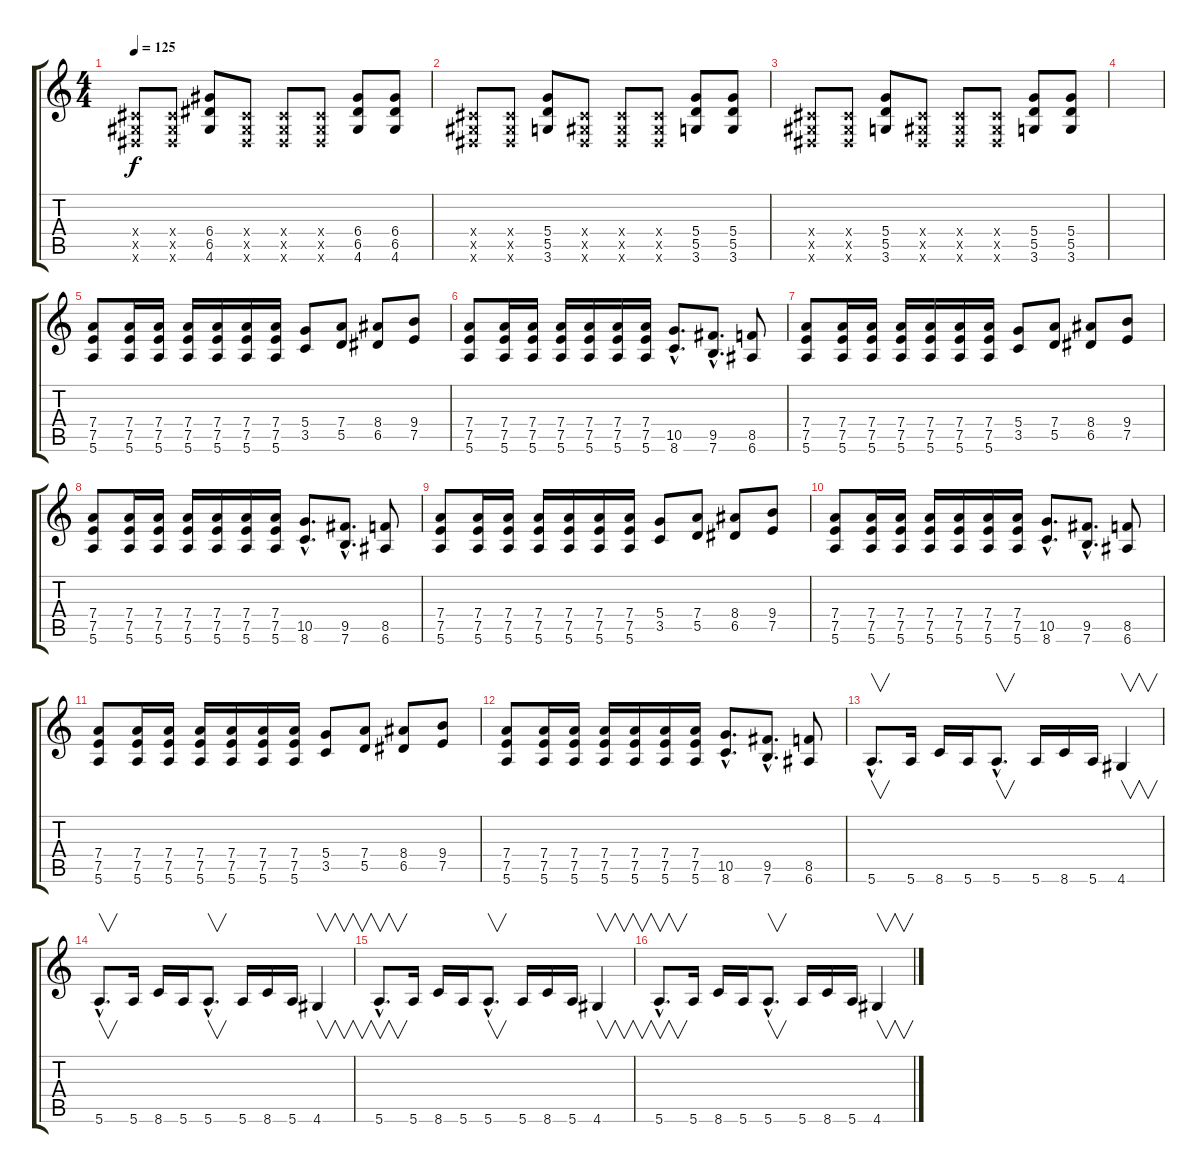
\track "" {instrument overdrivenguitar}
\staff {score tabs}
\tuning (E4 B3 G3 D3 A2 E2) {hide}
\ts (4 4)
\tempo 125
\clef g2
\ks c
(-1.4{x} -1.5{x} -1.6{x}).8{dy f} (-1.4{x} -1.5{x} -1.6{x}).8 (6.4 6.5 4.6).8 (-1.4{x} -1.5{x} -1.6{x}).8 (-1.4{x} -1.5{x} -1.6{x}).8 (-1.4{x} -1.5{x} -1.6{x}).8 (6.4 6.5 4.6).8 (6.4 6.5 4.6).8 |
(-1.4{x} -1.5{x} -1.6{x}).8 (-1.4{x} -1.5{x} -1.6{x}).8 (5.4 5.5 3.6).8 (-1.4{x} -1.5{x} -1.6{x}).8 (-1.4{x} -1.5{x} -1.6{x}).8 (-1.4{x} -1.5{x} -1.6{x}).8 (5.4 5.5 3.6).8 (5.4 5.5 3.6).8 |
(-1.4{x} -1.5{x} -1.6{x}).8 (-1.4{x} -1.5{x} -1.6{x}).8 (5.4 5.5 3.6).8 (-1.4{x} -1.5{x} -1.6{x}).8 (-1.4{x} -1.5{x} -1.6{x}).8 (-1.4{x} -1.5{x} -1.6{x}).8 (5.4 5.5 3.6).8 (5.4 5.5 3.6).8 |
|
(7.4 7.5 5.6).8 (7.4 7.5 5.6).16 (7.4 7.5 5.6).16 (7.4 7.5 5.6).16 (7.4 7.5 5.6).16 (7.4 7.5 5.6).16 (7.4 7.5 5.6).16 (5.4 3.5).8 (7.4 5.5).8 (8.4 6.5).8 (9.4 7.5).8 |
(7.4 7.5 5.6).8 (7.4 7.5 5.6).16 (7.4 7.5 5.6).16 (7.4 7.5 5.6).16 (7.4 7.5 5.6).16 (7.4 7.5 5.6).16 (7.4 7.5 5.6).16 (10.5{hac} 8.6{hac}).8{d} (9.5{hac} 7.6{hac}).8{d} (8.5 6.6).8 |
(7.4 7.5 5.6).8 (7.4 7.5 5.6).16 (7.4 7.5 5.6).16 (7.4 7.5 5.6).16 (7.4 7.5 5.6).16 (7.4 7.5 5.6).16 (7.4 7.5 5.6).16 (5.4 3.5).8 (7.4 5.5).8 (8.4 6.5).8 (9.4 7.5).8 |
(7.4 7.5 5.6).8 (7.4 7.5 5.6).16 (7.4 7.5 5.6).16 (7.4 7.5 5.6).16 (7.4 7.5 5.6).16 (7.4 7.5 5.6).16 (7.4 7.5 5.6).16 (10.5{hac} 8.6{hac}).8{d} (9.5{hac} 7.6{hac}).8{d} (8.5 6.6).8 |
(7.4 7.5 5.6).8 (7.4 7.5 5.6).16 (7.4 7.5 5.6).16 (7.4 7.5 5.6).16 (7.4 7.5 5.6).16 (7.4 7.5 5.6).16 (7.4 7.5 5.6).16 (5.4 3.5).8 (7.4 5.5).8 (8.4 6.5).8 (9.4 7.5).8 |
(7.4 7.5 5.6).8 (7.4 7.5 5.6).16 (7.4 7.5 5.6).16 (7.4 7.5 5.6).16 (7.4 7.5 5.6).16 (7.4 7.5 5.6).16 (7.4 7.5 5.6).16 (10.5{hac} 8.6{hac}).8{d} (9.5{hac} 7.6{hac}).8{d} (8.5 6.6).8 |
(7.4 7.5 5.6).8 (7.4 7.5 5.6).16 (7.4 7.5 5.6).16 (7.4 7.5 5.6).16 (7.4 7.5 5.6).16 (7.4 7.5 5.6).16 (7.4 7.5 5.6).16 (5.4 3.5).8 (7.4 5.5).8 (8.4 6.5).8 (9.4 7.5).8 |
(7.4 7.5 5.6).8 (7.4 7.5 5.6).16 (7.4 7.5 5.6).16 (7.4 7.5 5.6).16 (7.4 7.5 5.6).16 (7.4 7.5 5.6).16 (7.4 7.5 5.6).16 (10.5{hac} 8.6{hac}).8{d} (9.5{hac} 7.6{hac}).8{d} (8.5 6.6).8 |
5.6{hac}.8{v d} 5.6.16 8.6.16 5.6.16 5.6{hac}.8{v d} 5.6.16 8.6.16 5.6.16 4.6.4{v} |
5.6{hac}.8{v d} 5.6.16 8.6.16 5.6.16 5.6{hac}.8{v d} 5.6.16 8.6.16 5.6.16 4.6.4{v} |
5.6{hac}.8{v d} 5.6.16 8.6.16 5.6.16 5.6{hac}.8{v d} 5.6.16 8.6.16 5.6.16 4.6.4{v} |
5.6{hac}.8{v d} 5.6.16 8.6.16 5.6.16 5.6{hac}.8{v d} 5.6.16 8.6.16 5.6.16 4.6.4{v}
